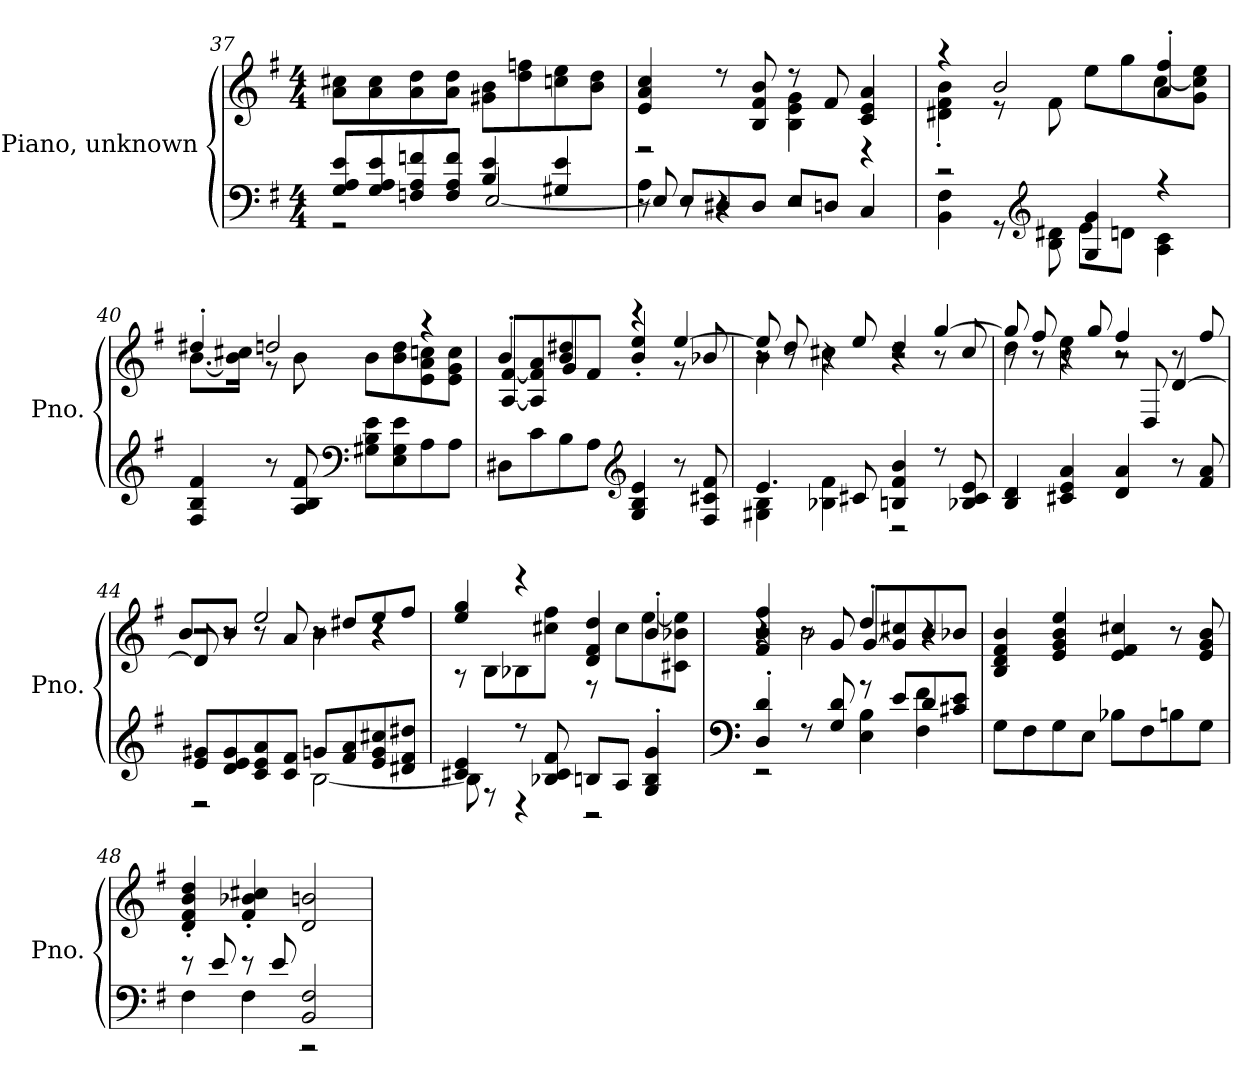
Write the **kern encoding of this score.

**kern	**kern
*part1	*part1
*staff2	*staff1
*I"Piano, unknown	*
*I'Pno.	*
*clefF4	*clefG2
*k[f#]	*k[f#]
*M4/4	*M4/4
=37	=37
*^	*
8G/ 8A/ 8e/L	2r	8a\ 8cc#X\L
8G/ 8A/ 8e/	.	8a\ 8cc#\
8Fn/ 8A/ 8fn/	.	8a\ 8dd\
8F/ 8A/ 8f/J	.	8a\ 8dd\J
4B/ 4e/	[2E/	8g#X\ 8b\L
.	.	8dd\ 8ffn\
4G#X/ 4e/	.	8ccn\ 8ee\
.	.	8b\ 8dd\J
=38	=38	=38
*	*^	*^
8r	4A\	8E/]	4e/ 4a/ 4cc/	2r
8E/L	.	8r	.	.
8D#X/	4r	4r	8r	.
8D#/J	.	.	8B/ 8f#/ 8b/	.
8E/L	2r	2r	8r	4B\ 4e\ 4g\
8Dn/J	.	.	8f#/	.
4C/	.	.	4c/ 4e/ 4a/	4r
*	*v	*v	*	*
!!LO:LB:g=z	!!
=39	=39	=39	=39
2r	4BB\ 4F#\	4r	4d#X\' 4f#\' 4b\'
.	8r	2b/	8r
*clefG2	*	*	*
.	8B\ 8d#X\	.	8f#\
4G/ 4g/	8e\L	.	8ee\L
.	8dn\J	.	8gg\
4r	4A\ 4c\	4a/' 4ff#/'	[8cc\
.	.	.	8g\ 8cc\] 8ee\J
*v	*v	*	*
=40	=40	=40
4F#/ 4B/ 4f#/	4dd#X'/	[8.b\L
.	.	16b\] 16cc#X\Jk
8r	2ddn/	8r
8A/ 8B/ 8f#/	.	8b\
*clefF4	*	*
8G#X\ 8B\ 8e\L	.	8b\L
8E\ 8G#\ 8e\	.	8b\ 8dd\
8A\	4r	8e\ 8a\ 8ccn\
8A\J	.	8e\ 8g\ 8cc\J
=41	=41	=41
8D#X\L	4b'/	[8A/ [8f#/L
8c\	.	8A/] 8f#/] 8a/
8B\	4b/ 4dd#X/	8g/
8A\J	.	8f#/J
*clefG2	*	*
4G/ 4B/ 4e/	4r	4b/' 4ee/'
8r	[4ee/	8r
8F#/ 8c#X/ 8f#/	.	8b-X/
!!LO:PB:g=z
=42	=42	=42
*^	*	*^
4.e/	4G#X\ 4B\	8ee/]	4b\	8r
.	.	8r	.	8dd/
.	4B-X\ 4f#\	4r	4cc#X\	8r
8c#X/	.	.	.	8ee/
4Bn/ 4f#/ 4b/	2r	4r	2r	4dd/
8r	.	[4gg/	.	8r
8B-X/ 8c#/ 8e/	.	.	.	8cc#/
*v	*v	*	*	*
=43	=43	=43	=43
4B/ 4d/	8gg/]	4dd\	8r
.	8r	.	8ff#/
4c#X/ 4e/ 4a/	4r	4ee\	8r
.	.	.	8gg/
4d/ 4a/	4ff#/	2r	8r
.	.	.	8D/
8r	[4d/	.	8r
8f#/ 8a/	.	.	8ff#/
=44	=44	=44	=44
*^	*	*	*
8e/ 8g#X/L	2r	8d/]	2r	8b/L
8d/ 8e/ 8g#/	.	8r	.	8b/J
8c/ 8e/ 8a/	.	2ee/	.	8r
8c/ 8f#/J	.	.	.	8a/
8gn/L	[2B\	.	4b\	8r
8f#/ 8a/	.	.	.	8dd#X/L
8e/ 8g/ 8cc#X/	.	4r	4r	8ee/
8d#X/ 8f#/ 8dd#X/J	.	.	.	8ff#/J
*	*	*	*v	*v
!!LO:LB:g=z
=45	=45	=45	=45
4c#X/ 4e/	8B\]	4ee/ 4gg/	8r
.	8r	.	8B\L
8r	4r	4r	8B-X\
8B-X/ 8c#/ 8f#/	.	.	8cc#X\ 8ff#\J
8Bn/L	2r	4d/ 4f#/ 4dd/	8r
8A/J	.	.	8cc#\L
4G/' 4B/' 4g/'	.	4b'/	[8ee\
.	.	.	8c#X\ 8b-X\ 8ee\]J
*	*	*v	*v
=46	=46	=46
*clefF4	*	*
*	*	*^
*	*	*	*^
4D/' 4d/'	2r	2r	4r	4f#/ 4b/ 4ff#/
8r	.	.	2b\	8r
8G/ 8d/	.	.	.	8g/
8r	4E\ 4B\	4dd'/	.	[8g/L
8e/L	.	.	.	8g/] 8cc#X/
8d/	4F#\ 4f#\	4r	4r	8b/
8c#X/ 8e/J	.	.	.	8b-X/J
*v	*v	*	*	*
*	*v	*v	*v
=47	=47
8G\L	4B/ 4d/ 4f#/ 4b/
8F#\	.
8G\	4e/ 4g/ 4b/ 4ee/
8E\J	.
8B-X\L	4e/ 4f#/ 4cc#X/
8F#\	.
8Bn\	8r
8G\J	8e/ 8g/ 8b/
=48	=48
*^	*
8r	4F#\	4d/' 4f#/' 4b/' 4dd/'
8e/	.	.
8r	4F#\	4f#/' 4b-X/' 4cc#X/'
8e/	.	.
2BB/ 2F#/	2r	2d/ 2bn/
*v	*v	*
=	=
*-	*-
